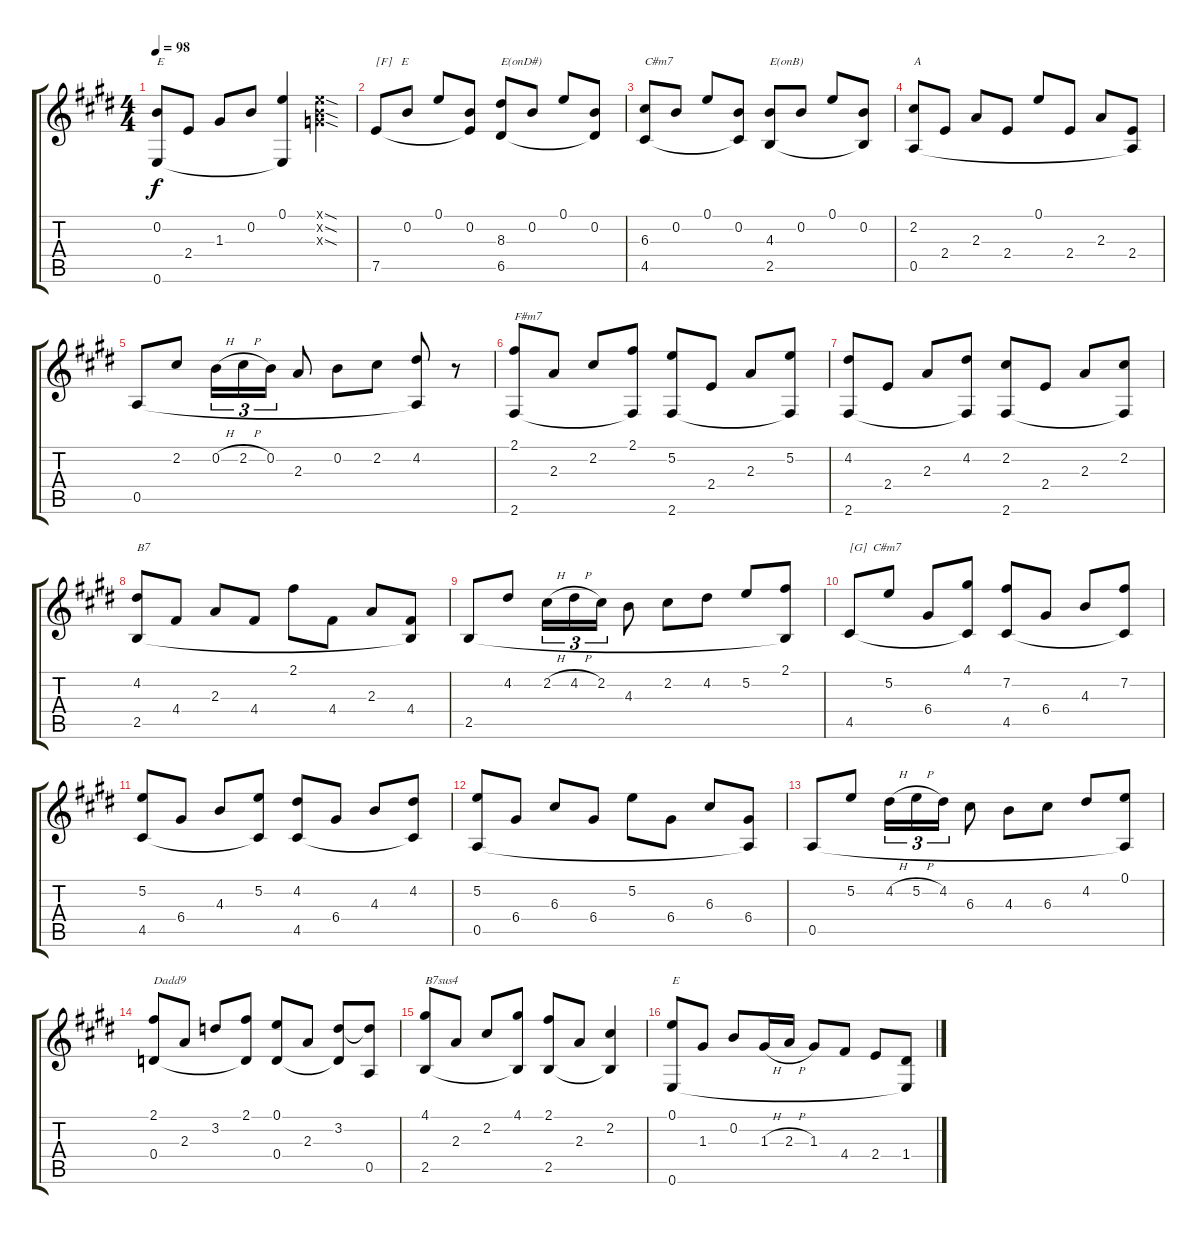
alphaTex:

\track "" {instrument acousticguitarsteel}
\staff {score tabs}
\tuning (E4 B3 G3 D3 A2 E2) {hide}
\ts (4 4)
\tempo 98
\clef g2
\ks e
(0.2 0.6).8{txt "E" dy f} 2.4.8 1.3.8 0.2.8 (0.1 0.6{t}).4 (0.1{sod x} 0.2{sod x} 0.3{sod x}).4 |
7.5.8{txt "[F]   E"} 0.2.8 0.1.8 (0.2 7.5{t}).8 (8.3 6.5).8{txt "E(onD#)"} 0.2.8 0.1.8 (0.2 6.5{t}).8 |
(6.3 4.5).8{txt "C#m7"} 0.2.8 0.1.8 (0.2 4.5{t}).8 (4.3 2.5).8{txt "E(onB)"} 0.2.8 0.1.8 (0.2 2.5{t}).8 |
(2.2 0.5).8{txt "A"} 2.4.8 2.3.8 2.4.8 0.1.8 2.4.8 2.3.8 (2.4 0.5{t}).8 |
0.5.8 2.2.8 0.2{h}.16{tu (3 2)} 2.2{h}.16{tu (3 2)} 0.2.16{tu (3 2)} 2.3.8 0.2.8 2.2.8 (4.2 0.5{t}).8 r.8 |
(2.1 2.6).8{txt "F#m7"} 2.3.8 2.2.8 (2.1 2.6{t}).8 (5.2 2.6).8 2.4.8 2.3.8 (5.2 2.6{t}).8 |
(4.2 2.6).8 2.4.8 2.3.8 (4.2 2.6{t}).8 (2.2 2.6).8 2.4.8 2.3.8 (2.2 2.6{t}).8 |
(4.2 2.5).8{txt "B7"} 4.4.8 2.3.8 4.4.8 2.1.8 4.4.8 2.3.8 (4.4 2.5{t}).8 |
2.5.8 4.2.8 2.2{h}.16{tu (3 2)} 4.2{h}.16{tu (3 2)} 2.2.16{tu (3 2)} 4.3.8 2.2.8 4.2.8 5.2.8 (2.1 2.5{t}).8 |
4.5.8{txt "[G]  C#m7"} 5.2.8 6.4.8 (4.1 4.5{t}).8 (7.2 4.5).8 6.4.8 4.3.8 (7.2 4.5{t}).8 |
(5.2 4.5).8 6.4.8 4.3.8 (5.2 4.5{t}).8 (4.2 4.5).8 6.4.8 4.3.8 (4.2 4.5{t}).8 |
(5.2 0.5).8{txt ""} 6.4.8 6.3.8 6.4.8 5.2.8 6.4.8 6.3.8 (6.4 0.5{t}).8 |
0.5.8 5.2.8 4.2{h}.16{tu (3 2)} 5.2{h}.16{tu (3 2)} 4.2.16{tu (3 2)} 6.3.8 4.3.8 6.3.8 4.2.8 (0.1 0.5{t}).8 |
(2.1 0.4).8{txt "Dadd9"} 2.3.8 3.2.8 (2.1 0.4{t}).8 (0.1 0.4).8 2.3.8 (3.2 0.4{t}).8 (3.2{t} 0.5).8 |
(4.1 2.5).8{txt "B7sus4"} 2.3.8 2.2.8 (4.1 2.5{t}).8 (2.1 2.5).8 2.3.8 (2.2 2.5{t}).4 |
(0.1 0.6).8{txt "E"} 1.3.8 0.2.8 1.3{h}.16 2.3{h}.16 1.3.8 4.4.8 2.4.8 (1.4 0.6{t}).8
